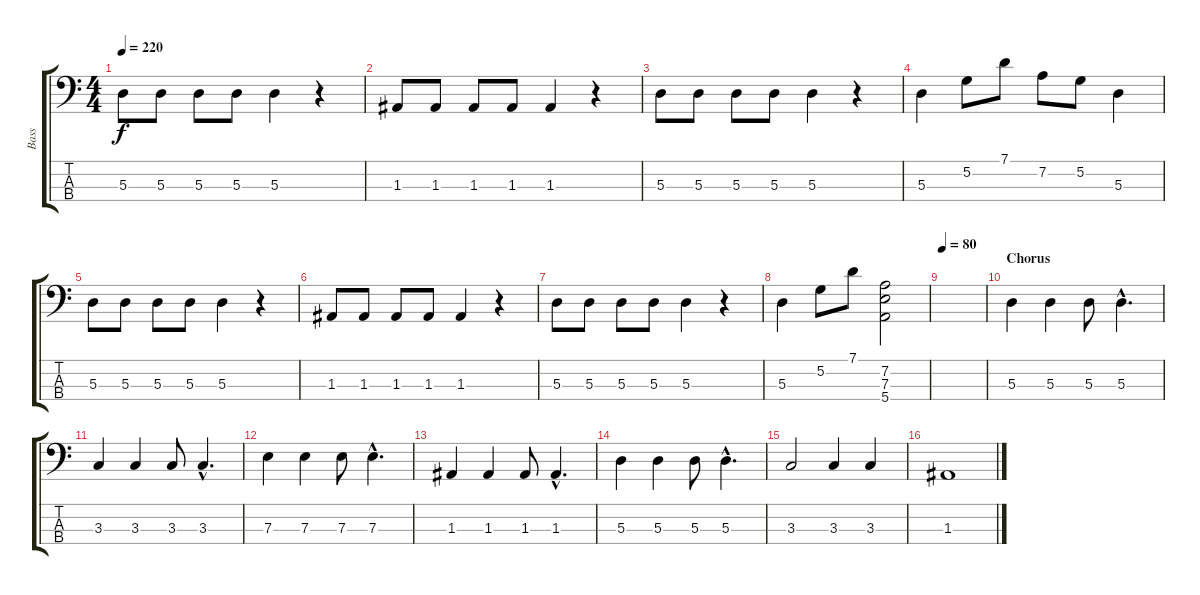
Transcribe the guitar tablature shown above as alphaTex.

\track ("Bass" "Bass") {instrument electricbassfinger}
\staff {score tabs}
\tuning (G2 D2 A1 E1) {hide}
\ts (4 4)
\tempo 220
\clef f4
\ks c
5.3.8{dy f} 5.3.8 5.3.8 5.3.8 5.3.4 r.4 |
1.3.8 1.3.8 1.3.8 1.3.8 1.3.4 r.4 |
5.3.8 5.3.8 5.3.8 5.3.8 5.3.4 r.4 |
5.3.4 5.2.8 7.1.8 7.2.8 5.2.8 5.3.4 |
5.3.8 5.3.8 5.3.8 5.3.8 5.3.4 r.4 |
1.3.8 1.3.8 1.3.8 1.3.8 1.3.4 r.4 |
5.3.8 5.3.8 5.3.8 5.3.8 5.3.4 r.4 |
5.3.4 5.2.8 7.1.8 (7.2 7.3 5.4).2 |
\tempo 80
|
\section ("" "Chorus")
5.3.4 5.3.4 5.3.8 5.3{hac}.4{d} |
3.3.4 3.3.4 3.3.8 3.3{hac}.4{d} |
7.3.4 7.3.4 7.3.8 7.3{hac}.4{d} |
1.3.4 1.3.4 1.3.8 1.3{hac}.4{d} |
5.3.4 5.3.4 5.3.8 5.3{hac}.4{d} |
3.3.2 3.3.4 3.3.4 |
1.3.1
